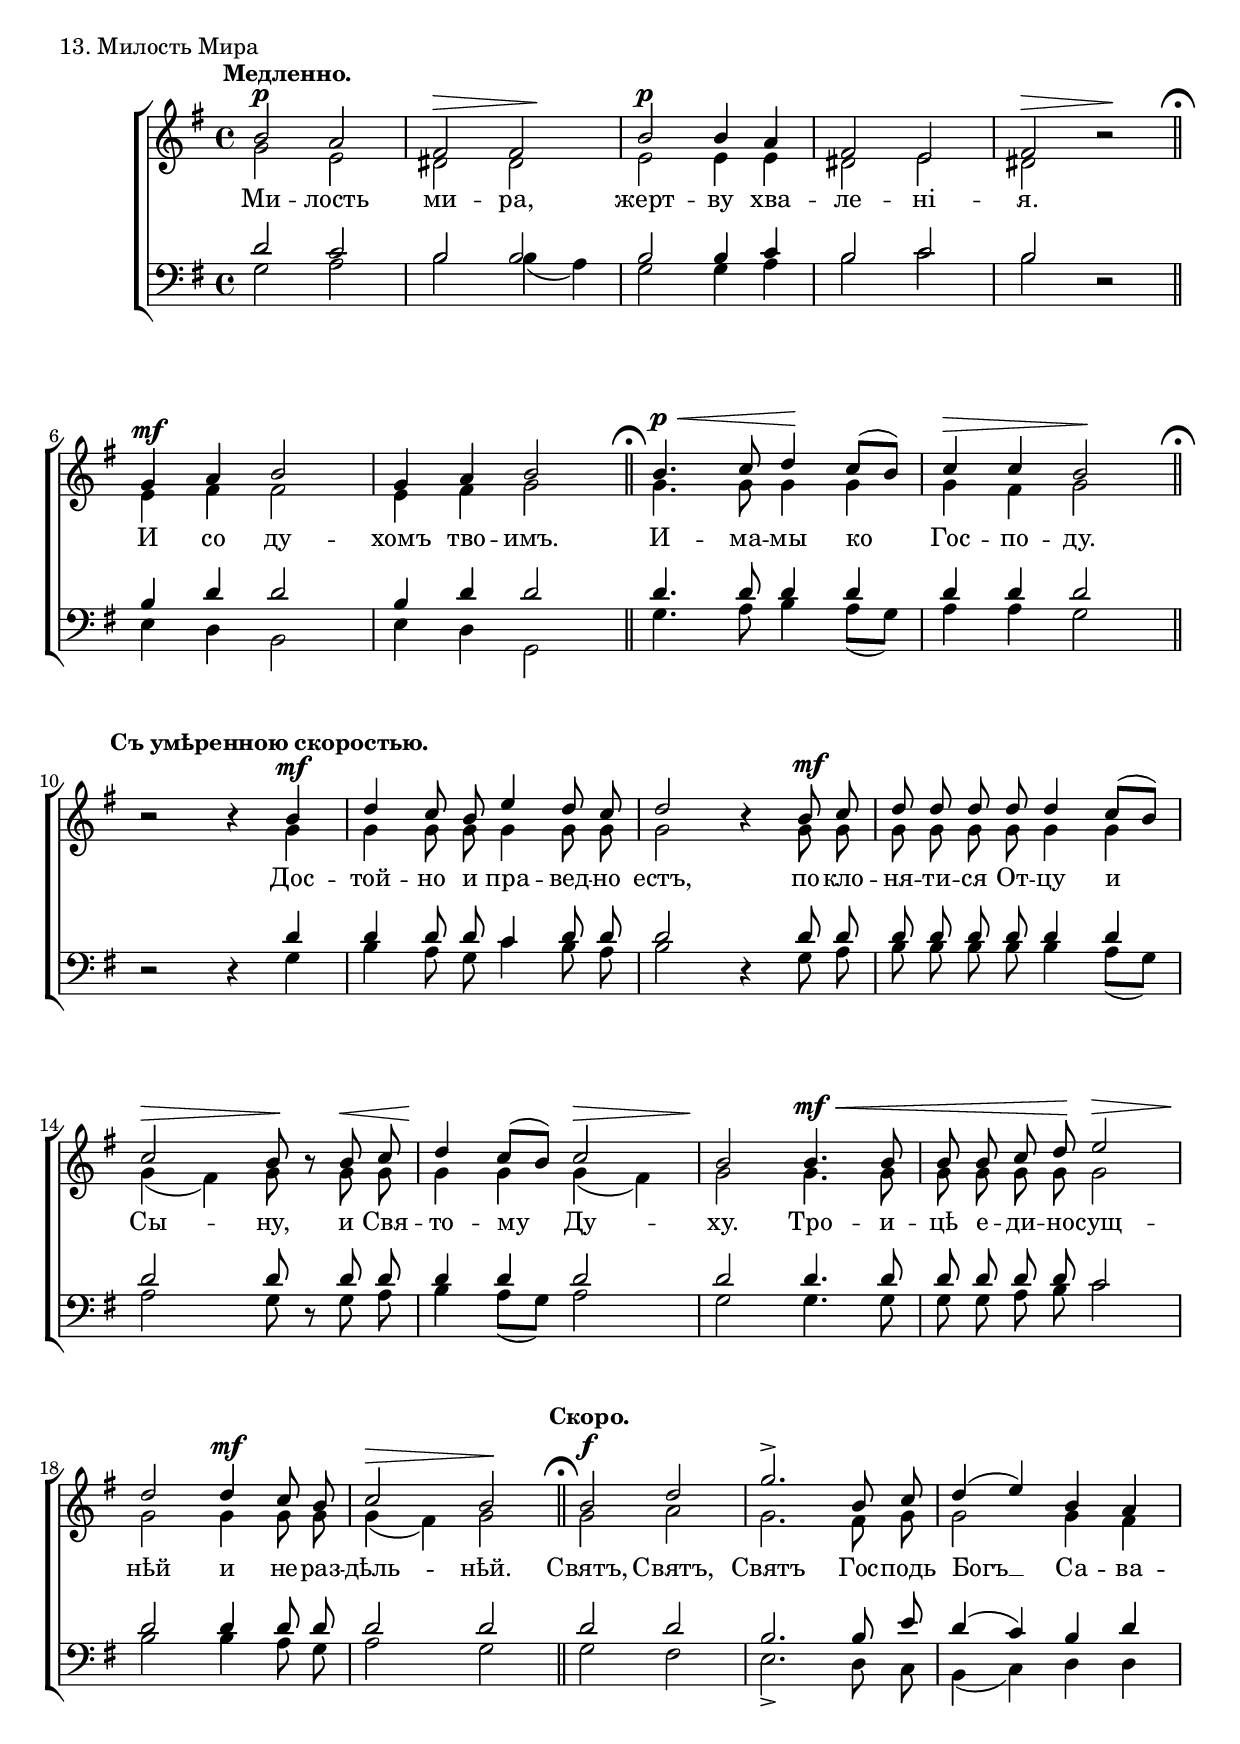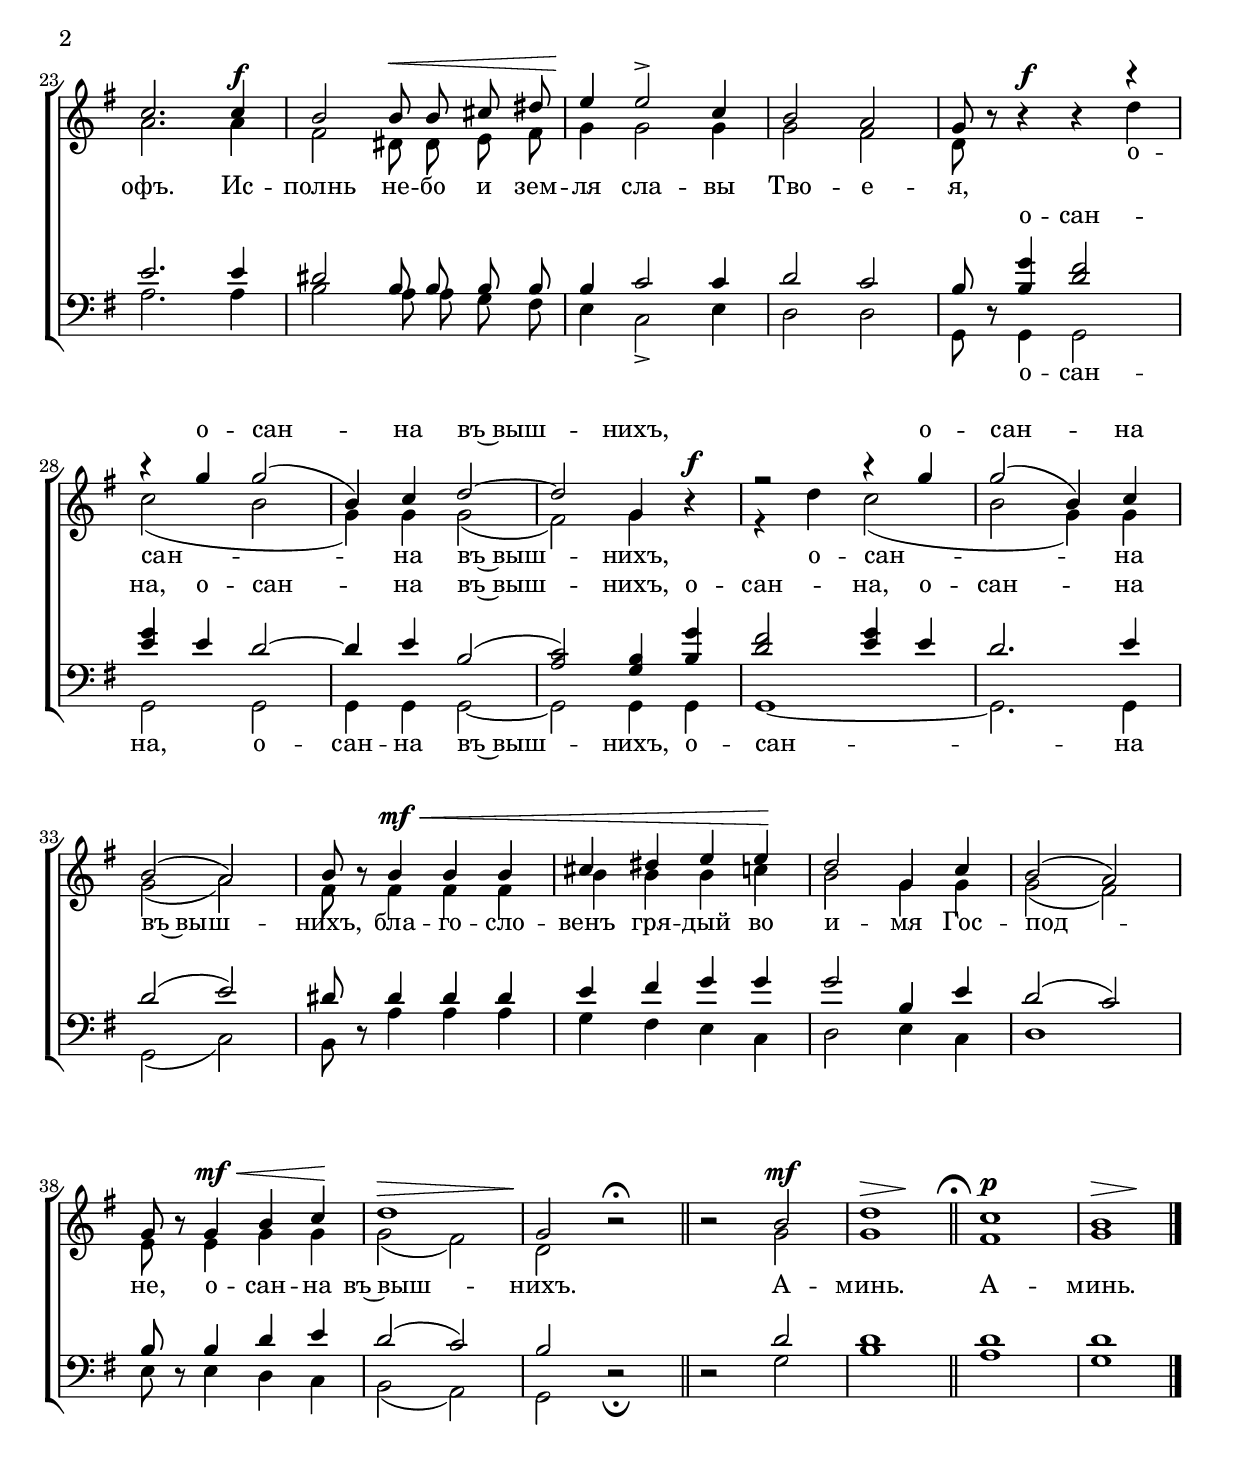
divisiLayoutII = {
	\overrideProperty
	#"Score.NonMusicalPaperColumn"
	#'line-break-system-details
	#'((alignment-offsets . (
		0
		-5.5
		-11.5
		-13.5
		-21.5
		-27.5
	)))
}
divisiLayoutI = {
	\overrideProperty
	#"Score.NonMusicalPaperColumn"
	#'line-break-system-details
	#'((alignment-offsets . (
		-0
		-6
		-8
		-8
		-16
		-22
	)))
}


sopNotes = {
	s1*0^\markup{"" \translate #'(-3 . 0) \bold "Медленно."} \set Score.tempoWholesPerMinute = #(ly:make-moment 60 4)
	% Милость
	b'2 a' | fis'2 fis' | b'2 b'4 a' | fis'2 e' | fis'2 r2 | \break
	% И со духомъ
	g'4 a' b'2 | g'4 a' b'2 |
	% Имамы
	b'4. c''8 d''4 c''8([ b']) | c''4 c'' b'2 | \break
	% Достойно
	s1*0^\markup{"" \translate #'(-3 . 0) \bold "Съ умѣренною скоростью."} \set Score.tempoWholesPerMinute = #(ly:make-moment 76 4) \newSpacingSection
	r2 r4 b'4 | d''4 c''8 b'8 e''4 d''8 c'' | d''2 r4
	b'8 c'' | d''8 d'' d'' d'' d''4 c''8([ b']) | c''2 b'8 r8
	b'8 c'' | d''4 c''8([ b']) c''2 | b'2
	b'4. b'8 | b'8 b' c'' d'' e''2 | d''2
	d''4 c''8 b' | c''2 b' |
	% Святъ
	s1*0^\markup{"" \translate #'(-3 . 0) \bold "Скоро."} \set Score.tempoWholesPerMinute = #(ly:make-moment 110 4)
	b'2 d'' | g''2.-> b'8 c'' | d''4( e'') b'4 a'4 | \break \divisiLayoutI c''2.
	c''4 | b'2 b'8 b' cis'' dis'' | e''4 e''2-> c''4 | b'2 a' | g'8 r8 r4 r4
	\context Voice = sopDivisi { \voiceOne
		r4 | \break \divisiLayoutII r4 g''4 g''2( | b'4) c'' d''2 ~ | d''2 g'4 \once\override Rest #'staff-position = #0 r4 |
		r2 r4 g''4 | g''2( b'4) c'' |
	}
	b'2( a') | b'8 r8
	b'4 b' b' | cis''4 dis'' e'' e'' | d''2 g'4 c'' | b'2( a') | g'8 r8
	g'4 b' c'' | d''1 | g'2 r2\fermata |
	% Аминь
	\set Score.tempoWholesPerMinute = #(ly:make-moment 80 4)
	r2 b'2 | d''1 |
	% Аминь
	c''1 | b'1 |
}

altNotes = {
	% Милость
	g'2 e' | dis'2 dis' | e'2 e'4 e' | dis'2 e' | dis'2 r2 |
	% И со духомъ
	e'4 fis' fis'2 | e'4 fis' g'2 |
	% Имамы
	g'4. g'8 g'4 g' | g'4 fis' g'2 |
	% Достойно
	r2 r4 g'4 | g'4 g'8 g' g'4 g'8 g' | g'2 r4
	g'8 g' | g'8 g' g' g' g'4 g' | g'4( fis') g'8 r8
	g'8 g' | g'4 g' g'( fis') | g'2
	g'4. g'8 | g'8 g' g' g' g'2 | g'2 g'4
	g'8 g' | g'4( fis') g'2 |
	% Святъ
	g'2 a' | g'2. fis'8 g' | g'2 g'4 fis' | a'2.
	a'4 | fis'2 dis'8 dis' e' fis' | g'4 g'2 g'4 | g'2 fis'2 | d'8 r8 r4 r4
	\context Voice = altDivisi { \voiceTwo
		d''4 | c''2( b' | g'4) g' g'2( | fis'2) g'4 s4 |
		r4 d''4 c''2( | b'2 g'4) g' |
	}
	g'2( a') | fis'8 r8
	fis'4 fis' fis' | b'4 b' b' c'' | b'2 g'4 g' | g'2( fis') | e'8 r8
	e'4 g' g' | g'2( fis') | d'2 r2 |
	% Аминь
	r2 g'2 | g'1 |
	% Аминь
	fis'1 | g'1 |
}

tenNotes = {
	% Милость
	d'2 c' | b2 b | b2 b4 c' | b2 c' | b2 r2 |
	% И со духомъ
	b4 d' d'2 | b4 d' d'2 |
	% Имамы
	d'4. d'8 d'4 d' | d'4 d' d'2 |
	% Достойно
	r2 r4 d'4 | d'4 d'8 d' c'4 d'8 d' | d'2 r4
	d'8 d' | d'8 d' d' d' d'4 d' | d'2 d'8 r8
	d'8 d' | d'4 d' d'2 | d'2
	d'4. d'8 | d'8 d' d' d' c'2 | d'2
	d'4 d'8 d' | d'2 d' |
	% Святъ
	d'2 d' | b2. b8 e' | d'4( c') b d' | e'2.
	e'4 | dis'2 b8 b b b | b4 c'2 c'4 | d'2 c' | b8 r8
	\context Voice = tenDivisi { \voiceOne
		<b g'>4 <d' fis'>2 | <e' g'>4 e' d'2 ~ | d'4 e' b2( | <a c'>2) <g b>4
		<b g'>4 | <d' fis'>2 <e' g'>4 e' | d'2. e'4 |
	}
	d'2( e') | dis'8 r8
	dis'4 dis' dis' | e'4 fis' g' g' | g'2 b4 e' | d'2( c') | b8 r8
	b4 d' e' | d'2( c') | b2 r2 |
	% Аминь
	r2 d'2 | d'1 |
	% Аминь
	d'1 | d'1 |
}

basNotes = {
	% Милость
	g2 a | b2 b4( a) | g2 g4 a | b2 c' | b2 r2 |
	% И со духомъ
	e4 d b,2 | e4 d g,2 |
	% Имамы
	g4. a8 b4 a8([ g]) | a4 a g2 |
	% Достойно
	r2 r4 g4 | b4 a8 g c'4 b8 a | b2 r4
	g8 a | b8 b b b b4 a8([ g]) | a2 g8 r8
	g8 a | b4 a8([ g]) a2 | g2
	g4. g8 | g8 g a b c'2 | b2
	b4 a8 g | a2 g |
	% Святъ
	g2 fis | e2.-> d8 c | b,4( c) d d | a2.
	a4 | b2 a8 a g fis | e4 c2-> e4 | d2 d | g,8 r8
	\context Voice = basDivisi { \voiceTwo
		g,4 g,2 | g,2 g, | g,4 g, g,2 ~ | g,2 g,4
		g,4 | g,1 ~ | g,2. g,4 |
	}
	g,2( c) | b,8 r8
	a4 a a | g4 fis e c | d2 e4 c | d1 | e8 r8
	e4 d c | b,2( a,) | g,2 r2\fermata |
	% Аминь
	r2 g2 | b1 |
	% Аминь
	a1 | g1 |
}

dyn = {
	\override Score.RehearsalMark #'break-visibility = #begin-of-line-invisible
	% Милость
	s1\p | s2\> s2\! | s1\p | s1 | s2\> s2\! \bar "||" \mark\markup { \musicglyph #"scripts.ufermata" }
	% И со духомъ
	s1\mf | s1 \bar "||" \mark\markup { \musicglyph #"scripts.ufermata" }
	% Имамы
	s2\p\< s2\! | s2\> s2\! \bar "||" \mark\markup { \musicglyph #"scripts.ufermata" }
	% Достойно
	s2. s4\mf | s1 | s2.
	s4\mf | s1 | s2\> s4\!
	s4\< | s2\! s2\> | s2\!
	s2\mf\< | s4. s8\! s2\> | s2\!
	s2\mf | s2\> s2\! \bar "||" \mark\markup { \musicglyph #"scripts.ufermata" }
	% Святъ
	s1\f | s1*2 | s2.
	s4\f | s2 s2\< | s1\! | s1 | s4
	s2.\f | s1*2 | s2.
	s4\f | s1*3 | s4
	s2.\mf\< | s2. s4\! | s1*2 | s4
	s2\mf\< s4\! | s1\> | s1\! \bar "||"
	% Аминь
	s2 s2\mf | s2\> s2\! \bar "||" \mark\markup { \musicglyph #"scripts.ufermata" }
	% Аминь
	s1\p | s2\> s2\! \bar "|."
}

text = \lyricmode {
	Ми -- лость ми -- ра, жерт -- ву хва -- ле -- ні -- я.

	И со ду -- хомъ тво -- имъ.

	И -- ма -- мы ко Гос -- по -- ду.

	Дос -- той -- но и пра -- вед -- но естъ,
	по -- кло -- ня -- ти -- ся От -- цу и Сы -- ну,
	и Свя -- то -- му Ду -- ху.
	Тро -- и -- цѣ е -- ди -- но -- сущ -- нѣй
	и не -- раз -- дѣль -- нѣй.

	Святъ, Святъ, Святъ Гос -- подь Богъ __ Са -- ва -- офъ.
	Ис -- полнь не -- бо и зем -- ля сла -- вы Тво -- е -- я,
	\override LyricText #'extra-offset = #'(0 . 1) \override LyricHyphen #'extra-offset = #'(0 . 1)
	въ~выш -- нихъ, бла -- го -- сло -- венъ гря -- дый во и -- мя Гос -- под --
	\revert LyricText #'extra-offset \revert LyricHyphen #'extra-offset
	не, о -- сан -- на въ~выш -- нихъ.
	
	А -- минь.
	А -- минь.
}

sopText = \lyricmode {
	о -- сан -- на въ~выш -- нихъ, о -- сан -- на
}
altText = \lyricmode {
	о -- сан -- на въ~выш -- нихъ, о -- сан -- на
}
tenText = \lyricmode {
	о -- сан -- на, о -- сан -- на въ~выш -- нихъ, о -- сан -- на, о -- сан -- на
}
basText = \lyricmode {
	о -- сан -- на, о -- сан -- на въ~выш -- нихъ, о -- сан -- на
}

\score {
	\new ChoirStaff <<
		\new Lyrics = sopDivisiLyrics { s1 }
		\new Staff = trebStaff \with { \consists Mark_engraver } {
			\clef treble \time 4/4 \key g \major
			<<
			\new Voice { \dynamicUp \dyn }
			\new Voice = sopVoice { \override Rest #'staff-position = #0 \autoBeamOff \voiceOne \sopNotes }
			\new Voice = altVoice { \override Rest #'transparent = ##t   \autoBeamOff \voiceTwo \altNotes }
			>>
		}
		\new Lyrics = altDivisiLyrics { s1 }
		\new Lyrics \lyricsto sopVoice { \text }
		\new Lyrics = tenDivisiLyrics { s1 }
		\new Staff = bassStaff {
			\clef bass \time 4/4 \key g \major
			<<
			\new Voice = tenVoice { \override Rest #'transparent = ##t   \autoBeamOff \voiceOne \tenNotes }
			\new Voice = basVoice { \override Rest #'staff-position = #0 \autoBeamOff \voiceTwo \basNotes }
			>>
		}
		\new Lyrics = basDivisiLyrics { s1 }
		
		\context Lyrics = sopDivisiLyrics \lyricsto sopDivisi { \sopText }
 		\context Lyrics = altDivisiLyrics \lyricsto altDivisi { \altText }
		\context Lyrics = tenDivisiLyrics \lyricsto tenDivisi { \tenText }
		\context Lyrics = basDivisiLyrics \lyricsto basDivisi { \basText }
	>>
	\layout {
		system-count = 9
		\context {
			\Score
			\remove Mark_engraver
			\override NonMusicalPaperColumn #'line-break-system-details = #'((alignment-offsets . ( 0 -9 -17 )))
		}
		\context {
			\Staff
			\override RehearsalMark #'outside-staff-priority = #-1000
		}
	}
	\header { piece = "13. Милость Мира" }
}
\score {
  <<
    \new Staff  {
      \set Staff.midiInstrument = "oboe"
      \new Voice { \sopNotes }
    }
    \new Staff {
      \set Staff.midiInstrument = "violin"
      \new Voice { \altNotes }
    }
    \context Staff {
      \set Staff.midiInstrument = "viola"
      \new Voice { \tenNotes }
    }
    \context Staff {
      \set Staff.midiInstrument = "cello"
      \new Voice { \basNotes }
    }
  >>
  \midi { }
}

